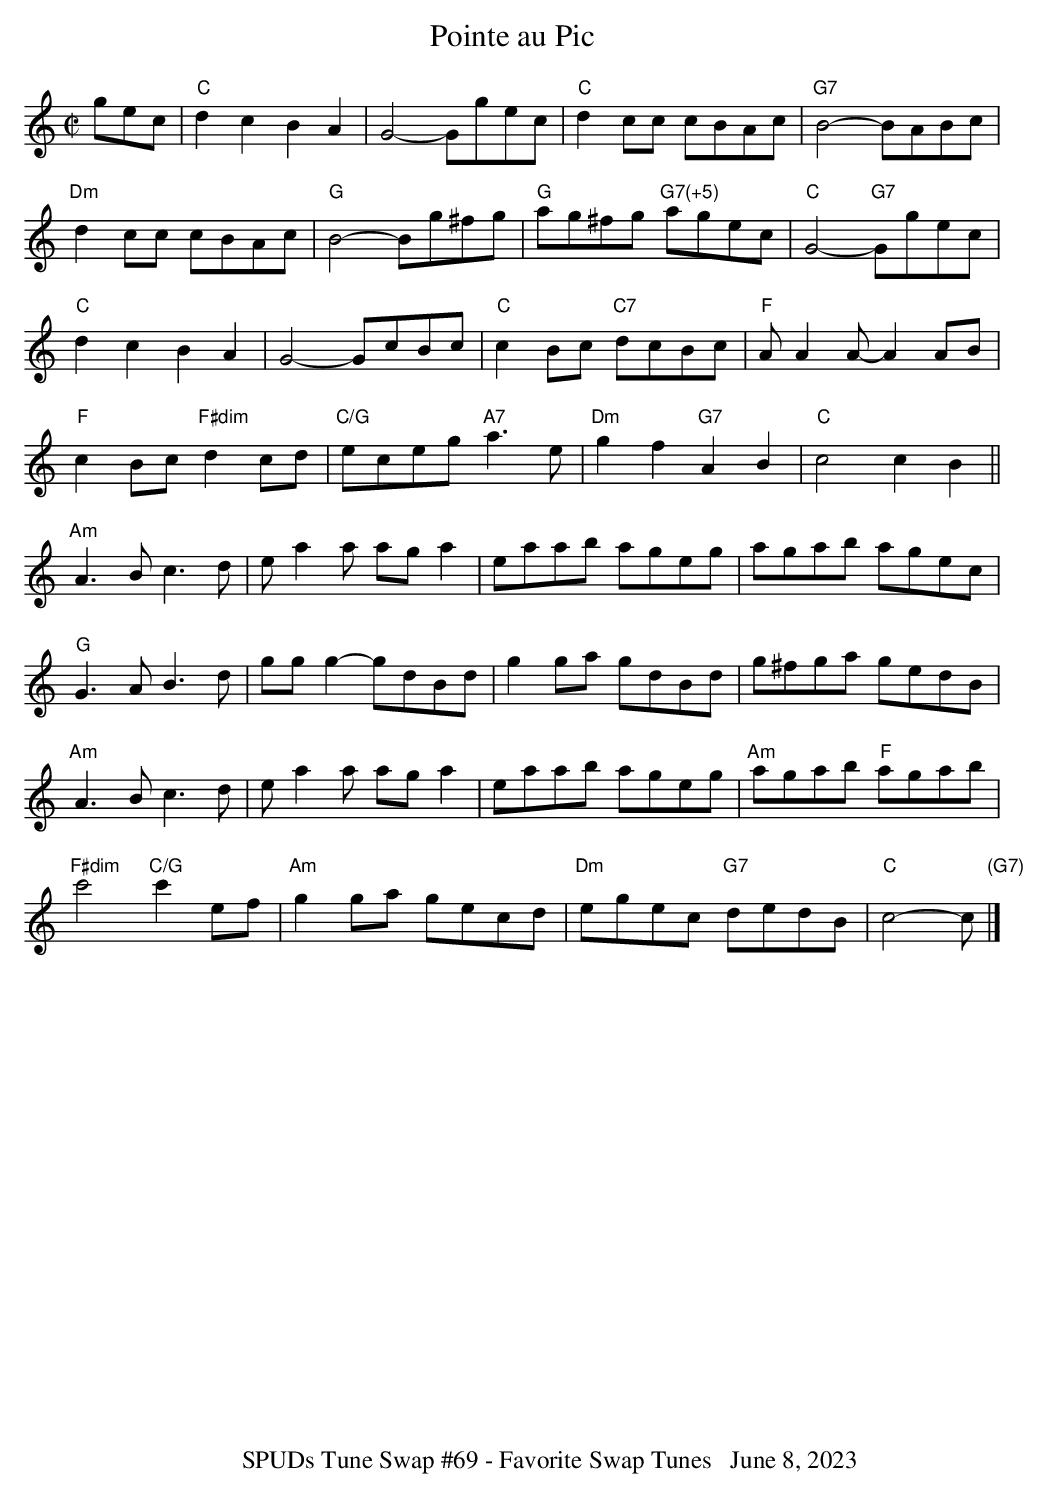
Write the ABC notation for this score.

X:1
T: Pointe au Pic
M: C|
K: C
gec| "C"d2c2 B2A2 |G4-Ggec|"C"d2cc cBAc |"G7"B4-BABc |
"Dm"d2cc cBAc |"G"B4-Bg^fg |"G"ag^fg "G7(+5)"agec |  "C"G4-"G7"Ggec |
"C"d2c2 B2A2 |G4-GcBc | "C"c2Bc "C7"dcBc | "F"A A2 A-A2 AB |
"F"c2Bc "F#dim"d2cd | "C/G"eceg "A7"a2>e2 | "Dm"g2f2 "G7"A2B2| "C"c4 c2B2 ||
"Am"A3B c3d | ea2a aga2 | eaab ageg |agab agec|
"G"G3A B3d |gg g2-gdBd| g2 ga gdBd | g^fga gedB|
"Am"A3B c3d|ea2a aga2 |eaab ageg |"Am"agab "F"agab|
"F#dim"c'4 "C/G"c'2 ef | "Am"g2ga gecd | "Dm"egec "G7"dedB | "C"c4 -c"(G7)" |]
